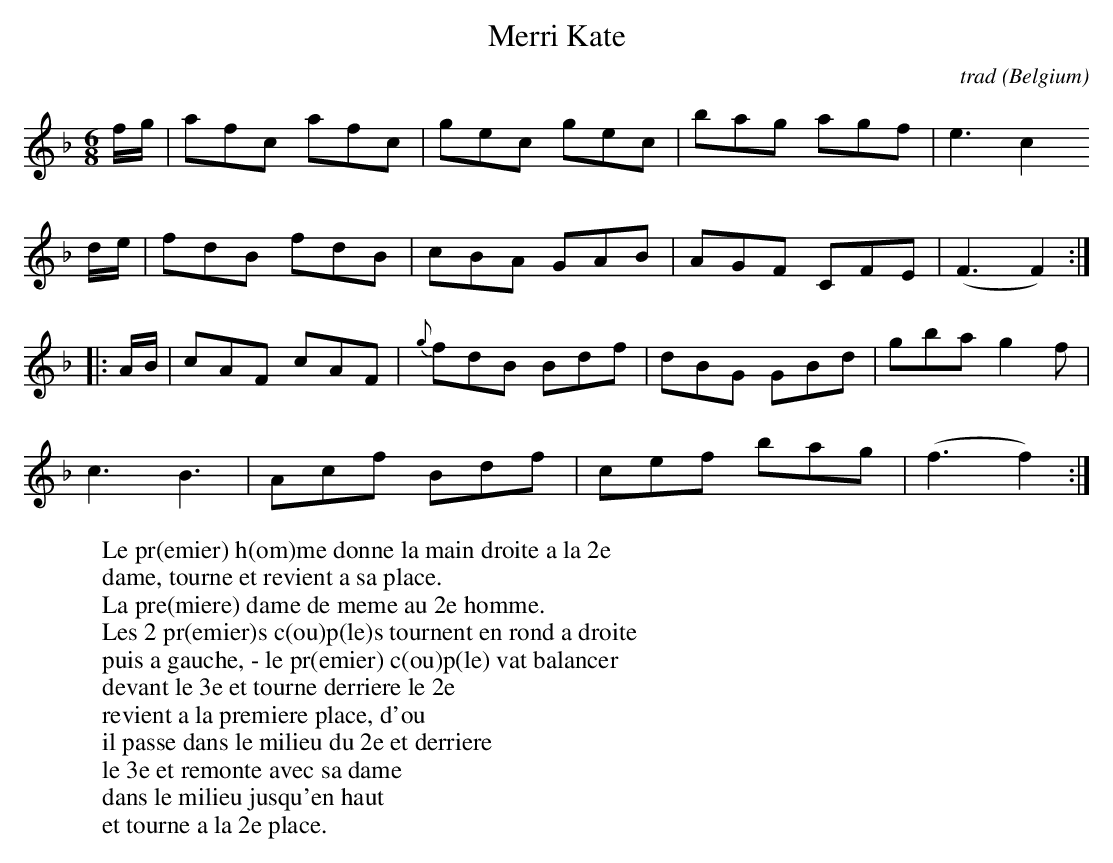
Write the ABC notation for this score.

X:1
T:Merri Kate
C:trad
O:Belgium
M:6/8
L:1/8
K:Fmaj
f/2g/2|afc afc|gec gec|bag agf|e3c2
d/2e/2|fdB fdB|cBA GAB|AGF CFE|(F3F2):|
|:A/2B/2|cAF cAF|{g}fdB Bdf|dBG GBd|gba g2f|
c3 B3|Acf Bdf|cef bag|(f3 f2):|]
W:Le pr(emier) h(om)me donne la main droite a la 2e
W:dame, tourne et revient a sa place.
W:La pre(miere) dame de meme au 2e homme.
W:Les 2 pr(emier)s c(ou)p(le)s tournent en rond a droite
W:puis a gauche, - le pr(emier) c(ou)p(le) vat balancer
W:devant le 3e et tourne derriere le 2e
W:revient a la premiere place, d'ou
W:il passe dans le milieu du 2e et derriere
W:le 3e et remonte avec sa dame
W:dans le milieu jusqu'en haut
W:et tourne a la 2e place.
